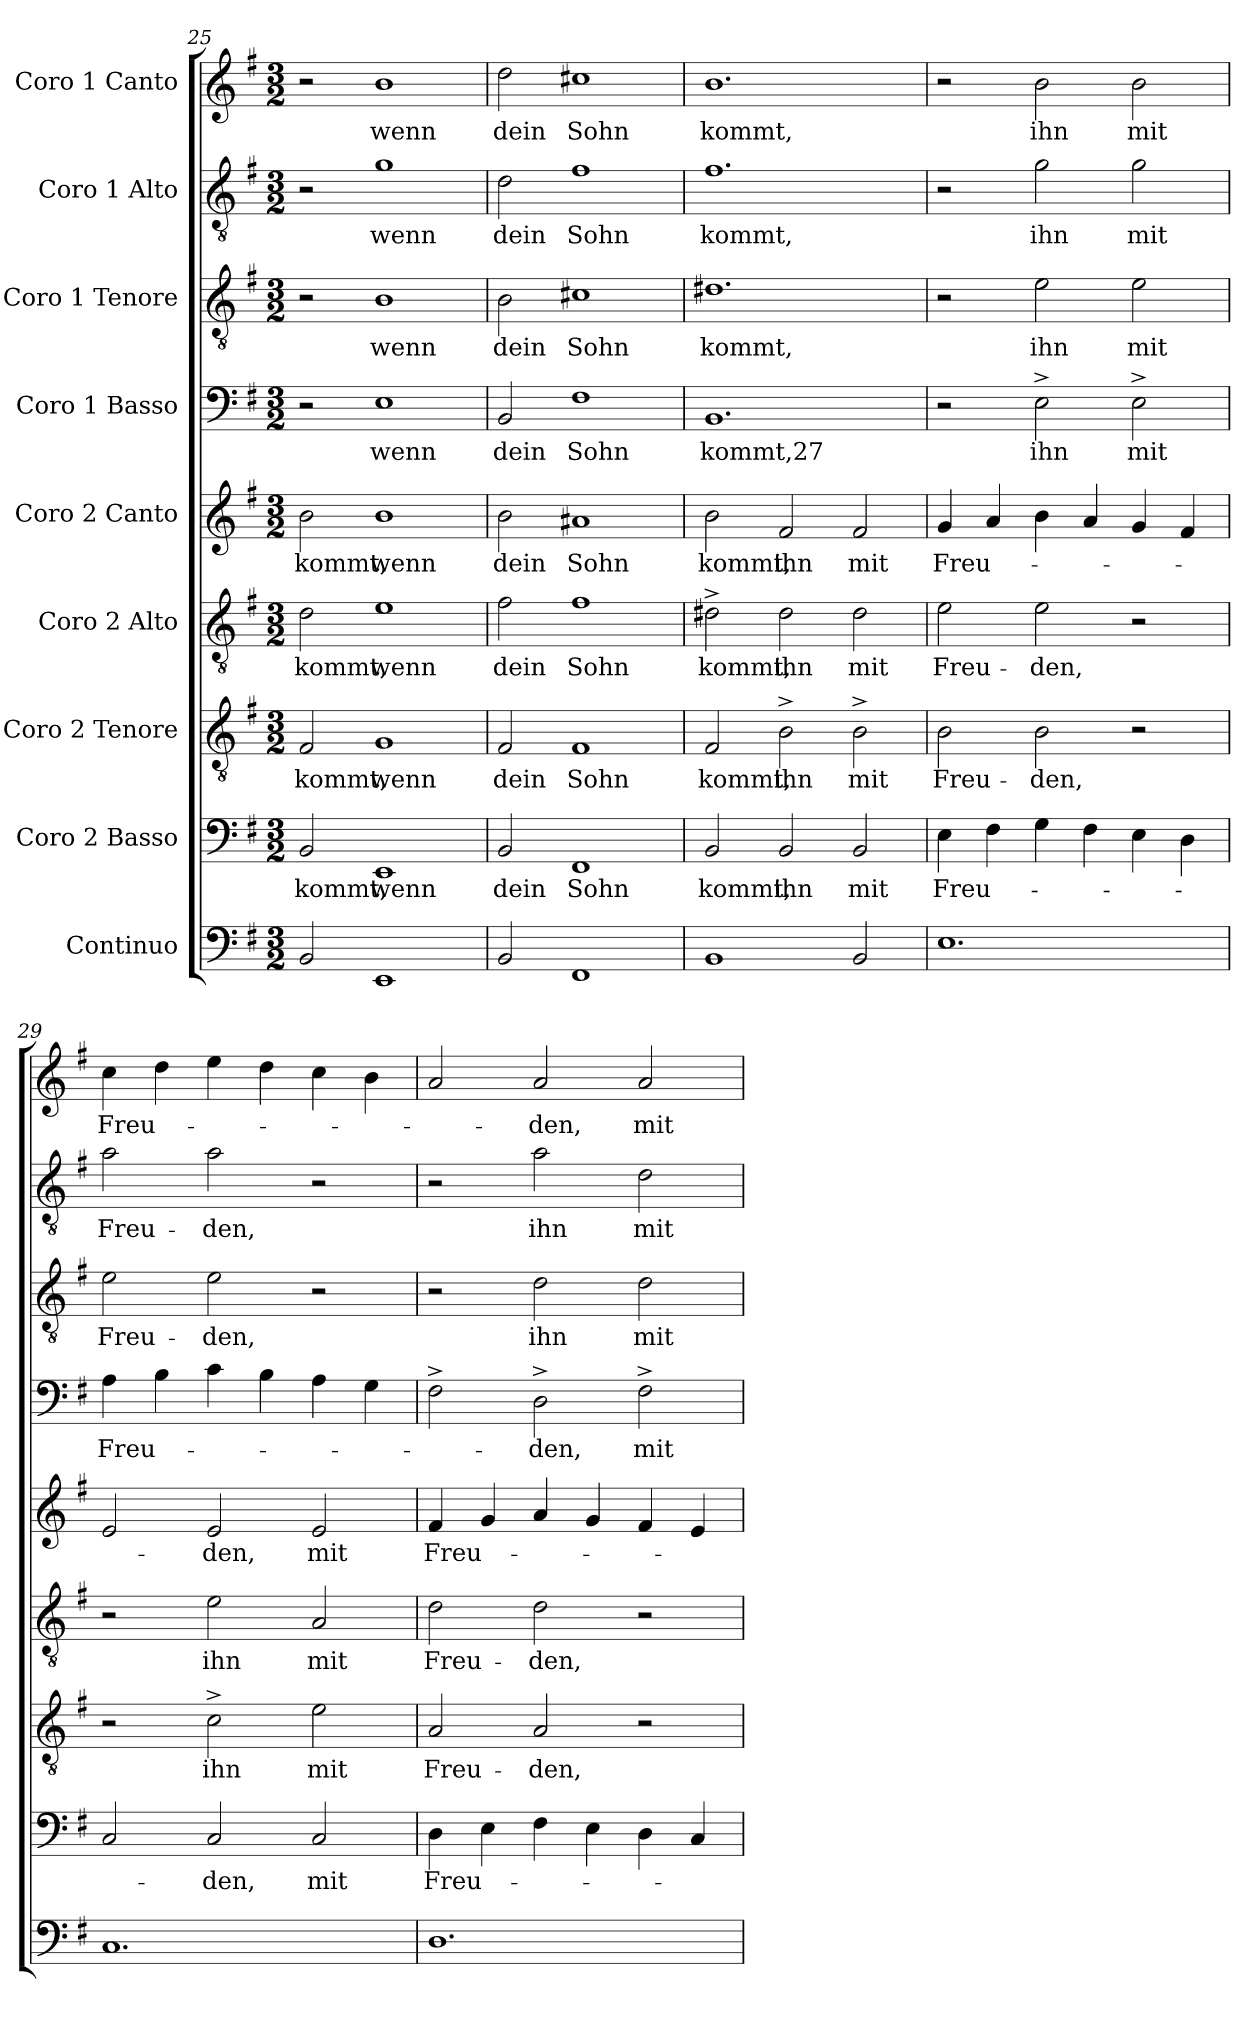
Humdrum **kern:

**kern	**kern	**text	**kern	**text	**kern	**text	**kern	**text	**kern	**text	**kern	**text	**kern	**text	**kern	**text
*part9	*part8	*part8	*part7	*part7	*part6	*part6	*part5	*part5	*part4	*part4	*part3	*part3	*part2	*part2	*part1	*part1
*staff9	*staff8	*staff8	*staff7	*staff7	*staff6	*staff6	*staff5	*staff5	*staff4	*staff4	*staff3	*staff3	*staff2	*staff2	*staff1	*staff1
*I"Continuo	*I"Coro 2  Basso	*	*I"Coro 2  Tenore	*	*I"Coro 2  Alto	*	*I"Coro 2  Canto	*	*I"Coro 1  Basso	*	*I"Coro 1  Tenore	*	*I"Coro 1  Alto	*	*I"Coro 1  Canto	*
*clefF4	*clefF4	*	*clefGv2	*	*clefGv2	*	*clefG2	*	*clefF4	*	*clefGv2	*	*clefGv2	*	*clefG2	*
*k[f#]	*k[f#]	*	*k[f#]	*	*k[f#]	*	*k[f#]	*	*k[f#]	*	*k[f#]	*	*k[f#]	*	*k[f#]	*
*G:	*G:	*	*G:	*	*G:	*	*G:	*	*G:	*	*G:	*	*G:	*	*G:	*
*M3/2	*M3/2	*	*M3/2	*	*M3/2	*	*M3/2	*	*M3/2	*	*M3/2	*	*M3/2	*	*M3/2	*
=25	=25	=25	=25	=25	=25	=25	=25	=25	=25	=25	=25	=25	=25	=25	=25	=25
!	!	!LO:LY:b:cj	!	!LO:LY:b:cj	!	!LO:LY:b:cj	!	!LO:LY:b:cj	!	!	!	!	!	!	!	!
2BB/	2BB/	kommt,	2F#/	kommt,	2d\	kommt,	2b\	kommt,	2r	.	2r	.	2r	.	2r	.
!	!	!LO:LY:b:cj	!	!LO:LY:b:cj	!	!LO:LY:b:cj	!	!LO:LY:b:cj	!	!LO:LY:b:cj	!	!LO:LY:b:cj	!	!LO:LY:b:cj	!	!LO:LY:b:cj
1EE	1EE	wenn	1G	wenn	1e	wenn	1b	wenn	1E	wenn	1B	wenn	1g	wenn	1b	wenn
=26	=26	=26	=26	=26	=26	=26	=26	=26	=26	=26	=26	=26	=26	=26	=26	=26
!	!	!LO:LY:b:cj	!	!LO:LY:b:cj	!	!LO:LY:b:cj	!	!LO:LY:b:cj	!	!LO:LY:b:cj	!	!LO:LY:b:cj	!	!LO:LY:b:cj	!	!LO:LY:b:cj
2BB/	2BB/	dein	2F#/	dein	2f#\	dein	2b\	dein	2BB/	dein	2B\	dein	2d\	dein	2dd\	dein
!	!	!LO:LY:b:cj	!	!LO:LY:b:cj	!	!LO:LY:b:cj	!	!LO:LY:b:cj	!	!LO:LY:b:cj	!	!LO:LY:b:cj	!	!LO:LY:b:cj	!	!LO:LY:b:cj
1FF#	1FF#	Sohn	1F#	Sohn	1f#	Sohn	1a#X	Sohn	1F#	Sohn	1c#X	Sohn	1f#	Sohn	1cc#X	Sohn
!!LO:PB:g=z
=27	=27	=27	=27	=27	=27	=27	=27	=27	=27	=27	=27	=27	=27	=27	=27	=27
!	!	!LO:LY:b:cj	!	!LO:LY:b:cj	!	!LO:LY:b:cj	!	!LO:LY:b:cj	!	!LO:LY:b:cj	!	!LO:LY:b:cj	!	!LO:LY:b:cj	!	!LO:LY:b:cj
1BB	2BB/	kommt,	2F#/	kommt,	2d#X^<\	kommt,	2b\	kommt,	1.BB	kommt,27	1.d#X	kommt,	1.f#	kommt,	1.b	kommt,
!	!	!LO:LY:b:cj	!	!LO:LY:b:cj	!	!LO:LY:b:cj	!	!LO:LY:b:cj	!	!	!	!	!	!	!	!
.	2BB/	ihn	2B^<\	ihn	2d#\	ihn	2f#/	ihn	.	.	.	.	.	.	.	.
!	!	!LO:LY:b:cj	!	!LO:LY:b:cj	!	!LO:LY:b:cj	!	!LO:LY:b:cj	!	!	!	!	!	!	!	!
2BB/	2BB/	mit	2B^<\	mit	2d#\	mit	2f#/	mit	.	.	.	.	.	.	.	.
=28	=28	=28	=28	=28	=28	=28	=28	=28	=28	=28	=28	=28	=28	=28	=28	=28
!	!	!LO:LY:b:cj	!	!LO:LY:b:cj	!	!LO:LY:b:cj	!	!LO:LY:b:cj	!	!	!	!	!	!	!	!
1.E	4E\	Freu-	2B\	Freu-	2e\	Freu-	4g/	Freu-	2r	.	2r	.	2r	.	2r	.
.	4F#\	.	.	.	.	.	4a/	.	.	.	.	.	.	.	.	.
!	!	!	!	!LO:LY:b:cj	!	!LO:LY:b:cj	!	!	!	!LO:LY:b:cj	!	!LO:LY:b:cj	!	!LO:LY:b:cj	!	!LO:LY:b:cj
.	4G\	.	2B\	-den,	2e\	-den,	4b\	.	2E^<\	ihn	2e\	ihn	2g\	ihn	2b\	ihn
.	4F#\	.	.	.	.	.	4a/	.	.	.	.	.	.	.	.	.
!	!	!	!	!	!	!	!	!	!	!LO:LY:b:cj	!	!LO:LY:b:cj	!	!LO:LY:b:cj	!	!LO:LY:b:cj
.	4E\	.	2r	.	2r	.	4g/	.	2E^<\	mit	2e\	mit	2g\	mit	2b\	mit
.	4D\	.	.	.	.	.	4f#/	.	.	.	.	.	.	.	.	.
=29	=29	=29	=29	=29	=29	=29	=29	=29	=29	=29	=29	=29	=29	=29	=29	=29
!	!	!	!	!	!	!	!	!	!	!LO:LY:b:cj	!	!LO:LY:b:cj	!	!LO:LY:b:cj	!	!LO:LY:b:cj
1.C	2C/	.	2r	.	2r	.	2e/	.	4A\	Freu-	2e\	Freu-	2a\	Freu-	4cc\	Freu-
.	.	.	.	.	.	.	.	.	4B\	.	.	.	.	.	4dd\	.
!	!	!LO:LY:b:cj	!	!LO:LY:b:cj	!	!LO:LY:b:cj	!	!LO:LY:b:cj	!	!	!	!LO:LY:b:cj	!	!LO:LY:b:cj	!	!
.	2C/	-den,	2c^<\	ihn	2e\	ihn	2e/	-den,	4c\	.	2e\	-den,	2a\	-den,	4ee\	.
.	.	.	.	.	.	.	.	.	4B\	.	.	.	.	.	4dd\	.
!	!	!LO:LY:b:cj	!	!LO:LY:b:cj	!	!LO:LY:b:cj	!	!LO:LY:b:cj	!	!	!	!	!	!	!	!
.	2C/	mit	2e\	mit	2A/	mit	2e/	mit	4A\	.	2r	.	2r	.	4cc\	.
.	.	.	.	.	.	.	.	.	4G\	.	.	.	.	.	4b\	.
=30	=30	=30	=30	=30	=30	=30	=30	=30	=30	=30	=30	=30	=30	=30	=30	=30
!	!	!LO:LY:b:cj	!	!LO:LY:b:cj	!	!LO:LY:b:cj	!	!LO:LY:b:cj	!	!	!	!	!	!	!	!
1.D	4D\	Freu-	2A/	Freu-	2d\	Freu-	4f#/	Freu-	2F#^<\	.	2r	.	2r	.	2a/	.
.	4E\	.	.	.	.	.	4g/	.	.	.	.	.	.	.	.	.
!	!	!	!	!LO:LY:b:cj	!	!LO:LY:b:cj	!	!	!	!LO:LY:b:cj	!	!LO:LY:b:cj	!	!LO:LY:b:cj	!	!LO:LY:b:cj
.	4F#\	.	2A/	-den,	2d\	-den,	4a/	.	2D^<\	-den,	2d\	ihn	2a\	ihn	2a/	-den,
.	4E\	.	.	.	.	.	4g/	.	.	.	.	.	.	.	.	.
!	!	!	!	!	!	!	!	!	!	!LO:LY:b:cj	!	!LO:LY:b:cj	!	!LO:LY:b:cj	!	!LO:LY:b:cj
.	4D\	.	2r	.	2r	.	4f#/	.	2F#^<\	mit	2d\	mit	2d\	mit	2a/	mit
.	4C/	.	.	.	.	.	4e/	.	.	.	.	.	.	.	.	.
=	=	=	=	=	=	=	=	=	=	=	=	=	=	=	=	=
*-	*-	*-	*-	*-	*-	*-	*-	*-	*-	*-	*-	*-	*-	*-	*-	*-
